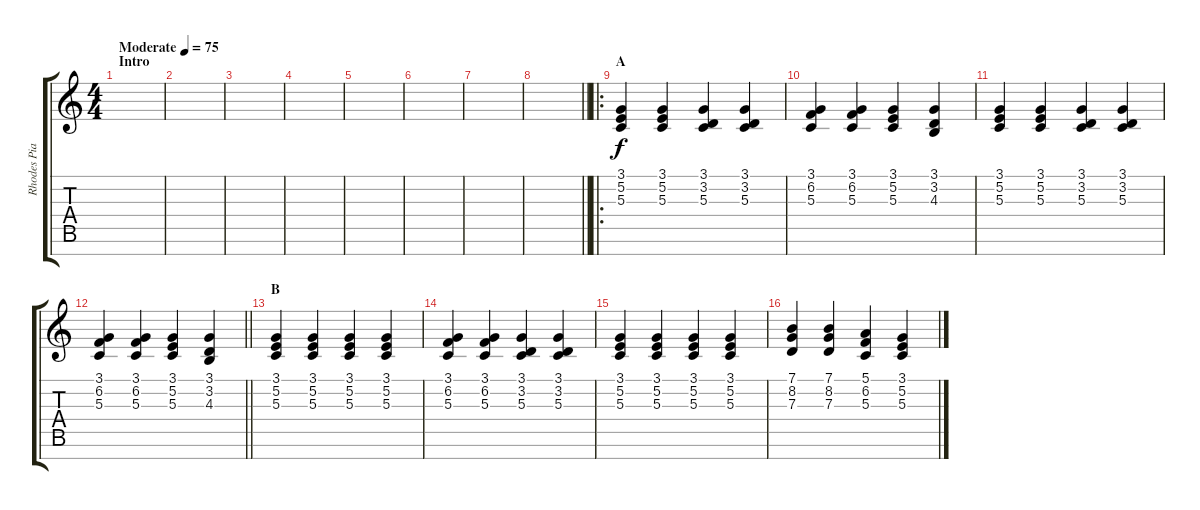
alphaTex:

\track ("Rhodes Piano" "Rhodes Pia") {instrument electricpiano1}
\staff {score tabs}
\tuning (E4 B3 G3 D3 A2 E2 B1) {hide}
\ts (4 4)
\section ("" "Intro")
\tempo (75 "Moderate")
\clef g2
\ks c
|
|
|
|
|
|
|
\barLineRight lightlight
|
\ro
\section ("" "A")
(3.1 5.2 5.3).4 (3.1 5.2 5.3).4 (3.1 3.2 5.3).4 (3.1 3.2 5.3).4 |
(3.1 6.2 5.3).4 (3.1 6.2 5.3).4 (3.1 5.2 5.3).4 (3.1 3.2 4.3).4 |
(3.1 5.2 5.3).4 (3.1 5.2 5.3).4 (3.1 3.2 5.3).4 (3.1 3.2 5.3).4 |
\barLineRight lightlight
(3.1 6.2 5.3).4 (3.1 6.2 5.3).4 (3.1 5.2 5.3).4 (3.1 3.2 4.3).4 |
\section ("" "B")
(3.1 5.2 5.3).4 (3.1 5.2 5.3).4 (3.1 5.2 5.3).4 (3.1 5.2 5.3).4 |
(3.1 6.2 5.3).4 (3.1 6.2 5.3).4 (3.1 3.2 5.3).4 (3.1 3.2 5.3).4 |
(3.1 5.2 5.3).4 (3.1 5.2 5.3).4 (3.1 5.2 5.3).4 (3.1 5.2 5.3).4 |
(7.1 8.2 7.3).4 (7.1 8.2 7.3).4 (5.1 6.2 5.3).4 (3.1 5.2 5.3).4
